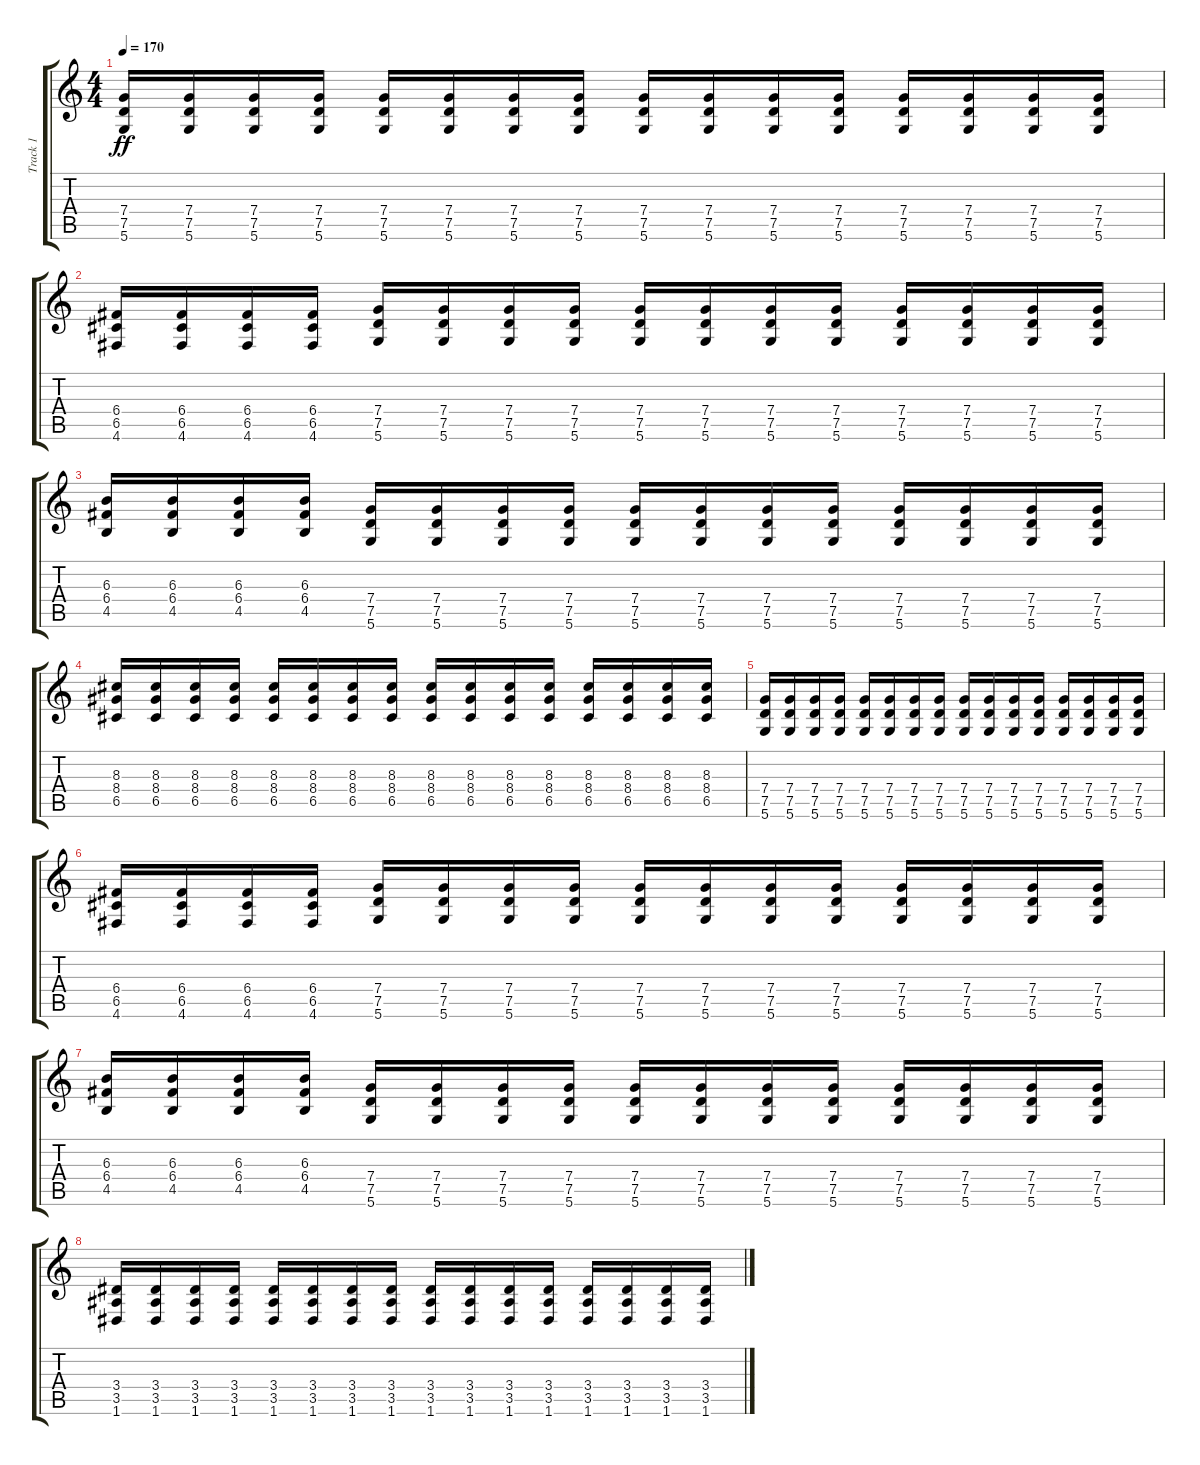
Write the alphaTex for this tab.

\track ("Track 1" "Track 1") {instrument distortionguitar}
\staff {score tabs}
\tuning (D4 A3 F3 C3 G2 D2) {hide}
\ts (4 4)
\tempo 170
\clef g2
\ks c
(7.4 7.5 5.6).16{dy ff} (7.4 7.5 5.6).16 (7.4 7.5 5.6).16 (7.4 7.5 5.6).16 (7.4 7.5 5.6).16 (7.4 7.5 5.6).16 (7.4 7.5 5.6).16 (7.4 7.5 5.6).16 (7.4 7.5 5.6).16 (7.4 7.5 5.6).16 (7.4 7.5 5.6).16 (7.4 7.5 5.6).16 (7.4 7.5 5.6).16 (7.4 7.5 5.6).16 (7.4 7.5 5.6).16 (7.4 7.5 5.6).16 |
(6.4 6.5 4.6).16 (6.4 6.5 4.6).16 (6.4 6.5 4.6).16 (6.4 6.5 4.6).16 (7.4 7.5 5.6).16 (7.4 7.5 5.6).16 (7.4 7.5 5.6).16 (7.4 7.5 5.6).16 (7.4 7.5 5.6).16 (7.4 7.5 5.6).16 (7.4 7.5 5.6).16 (7.4 7.5 5.6).16 (7.4 7.5 5.6).16 (7.4 7.5 5.6).16 (7.4 7.5 5.6).16 (7.4 7.5 5.6).16 |
(6.3 6.4 4.5).16 (6.3 6.4 4.5).16 (6.3 6.4 4.5).16 (6.3 6.4 4.5).16 (7.4 7.5 5.6).16 (7.4 7.5 5.6).16 (7.4 7.5 5.6).16 (7.4 7.5 5.6).16 (7.4 7.5 5.6).16 (7.4 7.5 5.6).16 (7.4 7.5 5.6).16 (7.4 7.5 5.6).16 (7.4 7.5 5.6).16 (7.4 7.5 5.6).16 (7.4 7.5 5.6).16 (7.4 7.5 5.6).16 |
(8.3 8.4 6.5).16 (8.3 8.4 6.5).16 (8.3 8.4 6.5).16 (8.3 8.4 6.5).16 (8.3 8.4 6.5).16 (8.3 8.4 6.5).16 (8.3 8.4 6.5).16 (8.3 8.4 6.5).16 (8.3 8.4 6.5).16 (8.3 8.4 6.5).16 (8.3 8.4 6.5).16 (8.3 8.4 6.5).16 (8.3 8.4 6.5).16 (8.3 8.4 6.5).16 (8.3 8.4 6.5).16 (8.3 8.4 6.5).16 |
(7.4 7.5 5.6).16 (7.4 7.5 5.6).16 (7.4 7.5 5.6).16 (7.4 7.5 5.6).16 (7.4 7.5 5.6).16 (7.4 7.5 5.6).16 (7.4 7.5 5.6).16 (7.4 7.5 5.6).16 (7.4 7.5 5.6).16 (7.4 7.5 5.6).16 (7.4 7.5 5.6).16 (7.4 7.5 5.6).16 (7.4 7.5 5.6).16 (7.4 7.5 5.6).16 (7.4 7.5 5.6).16 (7.4 7.5 5.6).16 |
(6.4 6.5 4.6).16 (6.4 6.5 4.6).16 (6.4 6.5 4.6).16 (6.4 6.5 4.6).16 (7.4 7.5 5.6).16 (7.4 7.5 5.6).16 (7.4 7.5 5.6).16 (7.4 7.5 5.6).16 (7.4 7.5 5.6).16 (7.4 7.5 5.6).16 (7.4 7.5 5.6).16 (7.4 7.5 5.6).16 (7.4 7.5 5.6).16 (7.4 7.5 5.6).16 (7.4 7.5 5.6).16 (7.4 7.5 5.6).16 |
(6.3 6.4 4.5).16 (6.3 6.4 4.5).16 (6.3 6.4 4.5).16 (6.3 6.4 4.5).16 (7.4 7.5 5.6).16 (7.4 7.5 5.6).16 (7.4 7.5 5.6).16 (7.4 7.5 5.6).16 (7.4 7.5 5.6).16 (7.4 7.5 5.6).16 (7.4 7.5 5.6).16 (7.4 7.5 5.6).16 (7.4 7.5 5.6).16 (7.4 7.5 5.6).16 (7.4 7.5 5.6).16 (7.4 7.5 5.6).16 |
(3.4 3.5 1.6).16 (3.4 3.5 1.6).16 (3.4 3.5 1.6).16 (3.4 3.5 1.6).16 (3.4 3.5 1.6).16 (3.4 3.5 1.6).16 (3.4 3.5 1.6).16 (3.4 3.5 1.6).16 (3.4 3.5 1.6).16 (3.4 3.5 1.6).16 (3.4 3.5 1.6).16 (3.4 3.5 1.6).16 (3.4 3.5 1.6).16 (3.4 3.5 1.6).16 (3.4 3.5 1.6).16 (3.4 3.5 1.6).16
